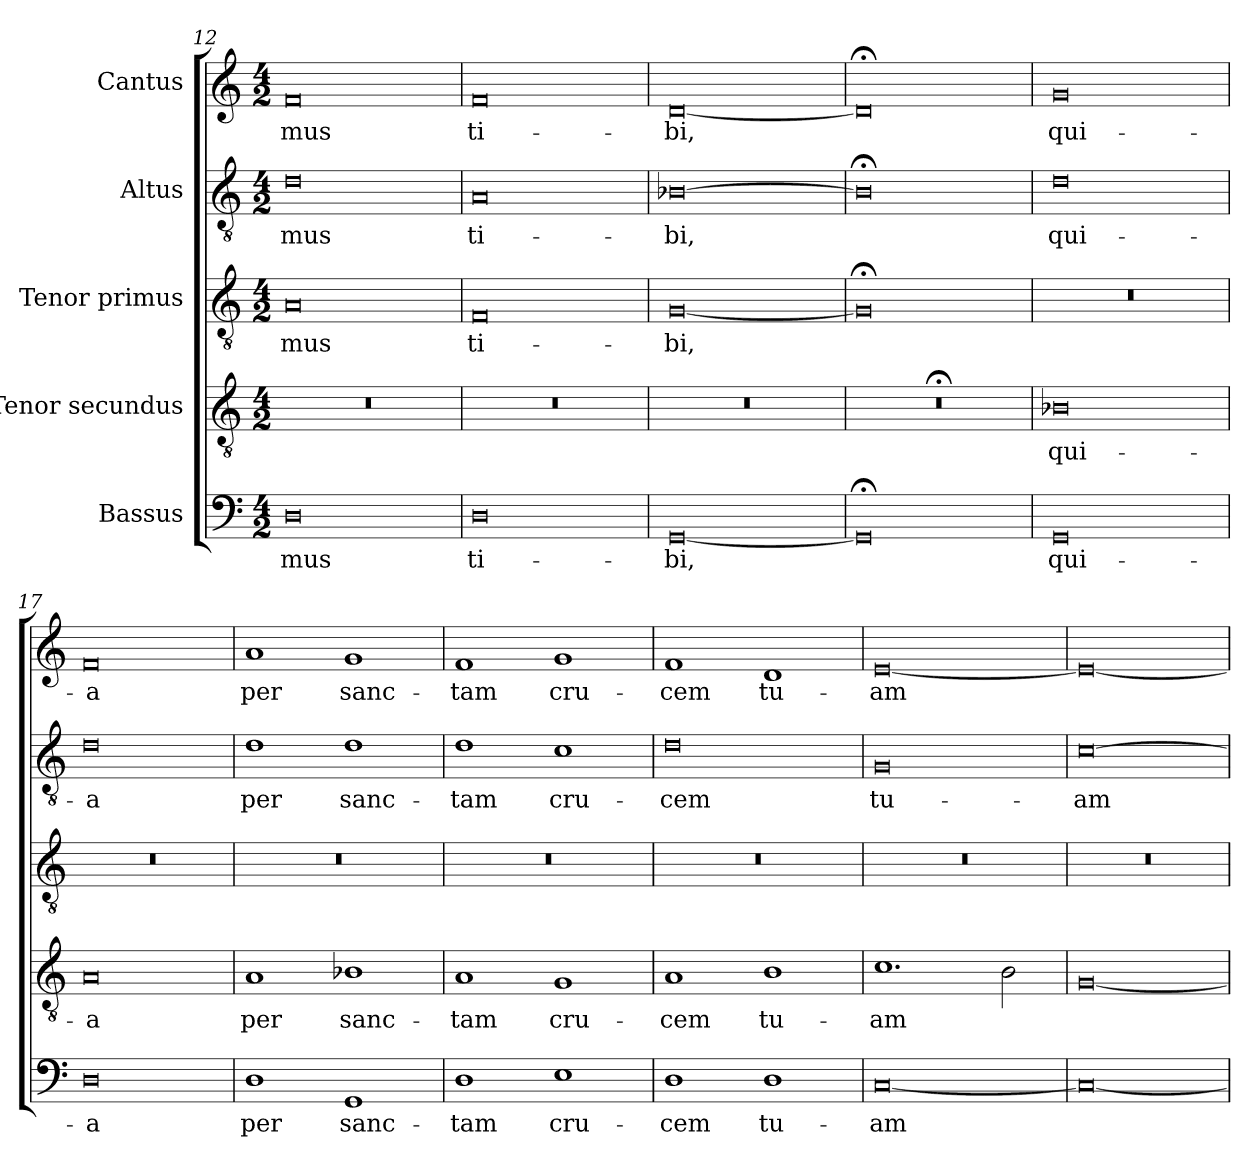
**kern	**text	**kern	**text	**kern	**text	**kern	**text	**kern	**text
*part5	*part5	*part4	*part4	*part3	*part3	*part2	*part2	*part1	*part1
*staff5	*staff5	*staff4	*staff4	*staff3	*staff3	*staff2	*staff2	*staff1	*staff1
*I"Bassus	*	*I"Tenor secundus	*	*I"Tenor primus	*	*I"Altus	*	*I"Cantus	*
*clefF4	*	*clefGv2	*	*clefGv2	*	*clefGv2	*	*clefG2	*
*k[]	*	*k[]	*	*k[]	*	*k[]	*	*k[]	*
*C:	*	*C:	*	*C:	*	*C:	*	*C:	*
*M4/2	*	*M4/2	*	*M4/2	*	*M4/2	*	*M4/2	*
=12	=12	=12	=12	=12	=12	=12	=12	=12	=12
0D\	-mus	0r	.	0A/	-mus	0d\	-mus	0f/	-mus
=13	=13	=13	=13	=13	=13	=13	=13	=13	=13
0D\	ti-	0r	.	0F/	ti-	0A/	ti-	0f/	ti-
=14	=14	=14	=14	=14	=14	=14	=14	=14	=14
[0GG/	-bi,	0r	.	[0G/	-bi,	[0B-X\	-bi,	[0d/	-bi,
=15	=15	=15	=15	=15	=15	=15	=15	=15	=15
0GG;</]	.	0r;<	.	0G;</]	.	0B-;<\]	.	0d;</]	.
=16	=16	=16	=16	=16	=16	=16	=16	=16	=16
0GG/	qui-	0B-X\	qui-	0r	.	0d\	qui-	0g/	qui-
=17	=17	=17	=17	=17	=17	=17	=17	=17	=17
0D\	-a	0A/	-a	0r	.	0d\	-a	0f/	-a
=18	=18	=18	=18	=18	=18	=18	=18	=18	=18
1D\	per	1A/	per	0r	.	1d\	per	1a/	per
1GG/	sanc-	1B-X\	sanc-	.	.	1d\	sanc-	1g/	sanc-
=19	=19	=19	=19	=19	=19	=19	=19	=19	=19
1D\	-tam	1A/	-tam	0r	.	1d\	-tam	1f/	-tam
1E\	cru-	1G/	cru-	.	.	1c\	cru-	1g/	cru-
!!LO:PB:g=z
=20	=20	=20	=20	=20	=20	=20	=20	=20	=20
1D\	-cem	1A/	-cem	0r	.	0d\	-cem	1f/	-cem
1D\	tu-	1B\	tu-	.	.	.	.	1d/	tu-
=21	=21	=21	=21	=21	=21	=21	=21	=21	=21
[0C/	-am	1.c\	-am	0r	.	0G/	tu-	[0e/	-am
.	.	2B\	.	.	.	.	.	.	.
=22	=22	=22	=22	=22	=22	=22	=22	=22	=22
0C/_	.	[0G/	.	0r	.	[0c\	-am	0e/_	.
=	=	=	=	=	=	=	=	=	=
*-	*-	*-	*-	*-	*-	*-	*-	*-	*-
